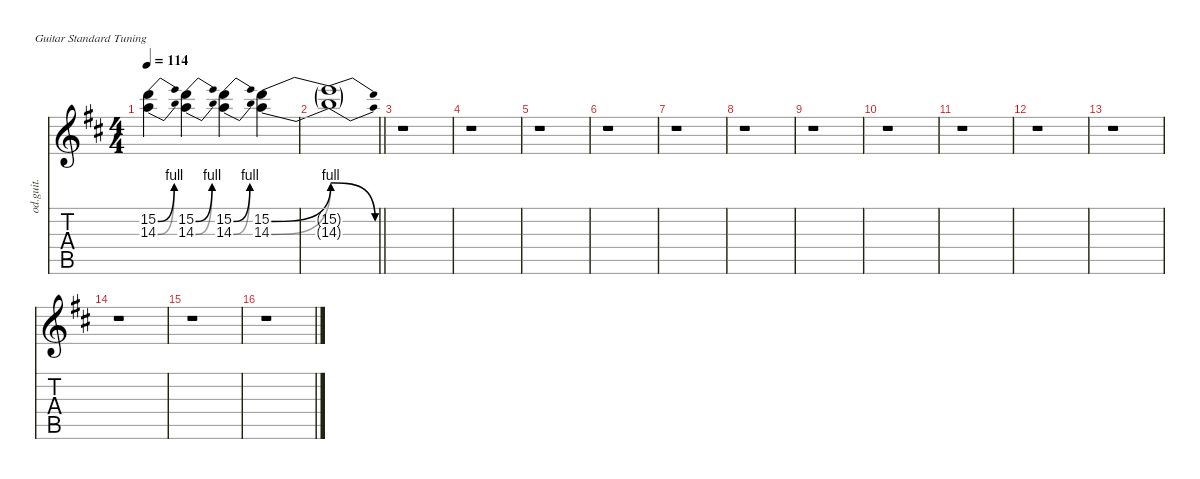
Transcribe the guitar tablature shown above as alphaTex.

\defaultSystemsLayout 4
\hideDynamics
\bracketExtendMode nobrackets
\otherSystemsTrackNameOrientation horizontal
\track ("Kirk - Lead Distortion" "od.guit.") {instrument distortionguitar}
\staff {score tabs}
\tuning (E4 B3 G3 D3 A2 E2)
\ts (4 4)
\tempo 114
\clef g2
\ks bminor
(15.2{be (bend 0 0 30 4) acc forcenatural} 14.3{be (bend 0 0 30 4) acc forcenatural}).4{dy f beam Down} (15.2{be (bend 0 0 30 4) acc forcenatural} 14.3{be (bend 0 0 30 4) acc forcenatural}).4{beam Down} (15.2{be (bend 0 0 30 4) acc forcenatural} 14.3{be (bend 0 0 30 4) acc forcenatural}).4{beam Down} (15.2{be (bend 0 0 60 4) acc forcenatural} 14.3{be (bend 0 0 60 4) acc forcenatural}).4{beam Down} |
\barLineRight lightlight
(15.2{be (release 0 4 60 0) t} 14.3{be (release 0 4 60 0) t}).1{beam Down} |
r.1{beam Down} |
r.1{beam Down} |
r.1{beam Down} |
r.1{beam Down} |
r.1{beam Down} |
r.1{beam Down} |
r.1{beam Down} |
r.1{beam Down} |
r.1{beam Down} |
r.1{beam Down} |
r.1{beam Down} |
r.1{beam Down} |
r.1{beam Down} |
r.1{beam Down}
